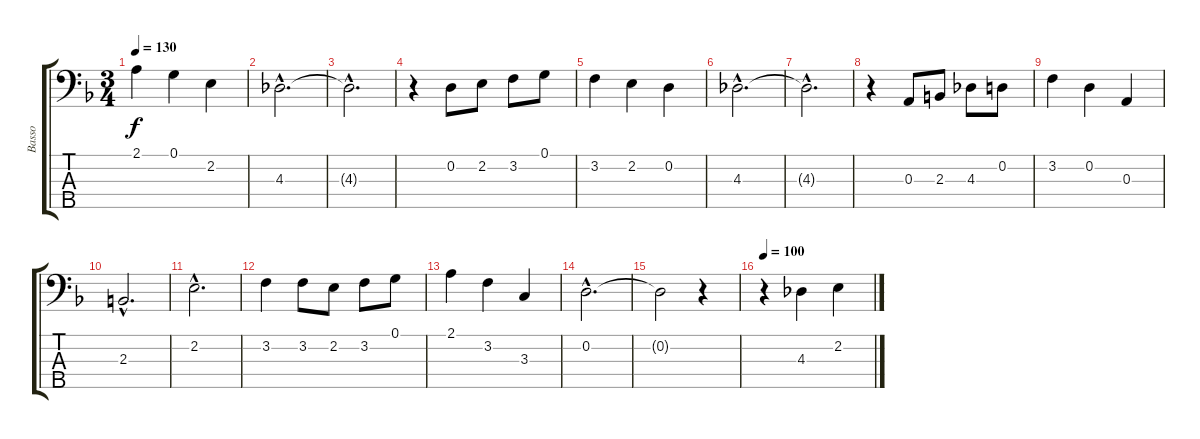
\track ("Basso" "Basso") {instrument acousticbass}
\staff {score tabs}
\tuning (G2 D2 A1 E1 A0) {hide}
\ts (3 4)
\tempo 130
\clef f4
\ks f
2.1.4{dy f} 0.1.4 2.2.4 |
4.3{hac}.2{d} |
4.3{hac t}.2{d} |
r.4 0.2.8 2.2.8 3.2.8 0.1.8 |
3.2.4 2.2.4 0.2.4 |
4.3{hac}.2{d} |
4.3{hac t}.2{d} |
r.4 0.3.8 2.3.8 4.3.8 0.2.8 |
3.2.4 0.2.4 0.3.4 |
2.3{hac}.2{d} |
2.2{hac}.2{d} |
3.2.4 3.2.8 2.2.8 3.2.8 0.1.8 |
2.1.4 3.2.4 3.3.4 |
0.2{hac}.2{d} |
0.2{t}.2 r.4 |
\tempo 100
r.4 4.3.4 2.2.4
